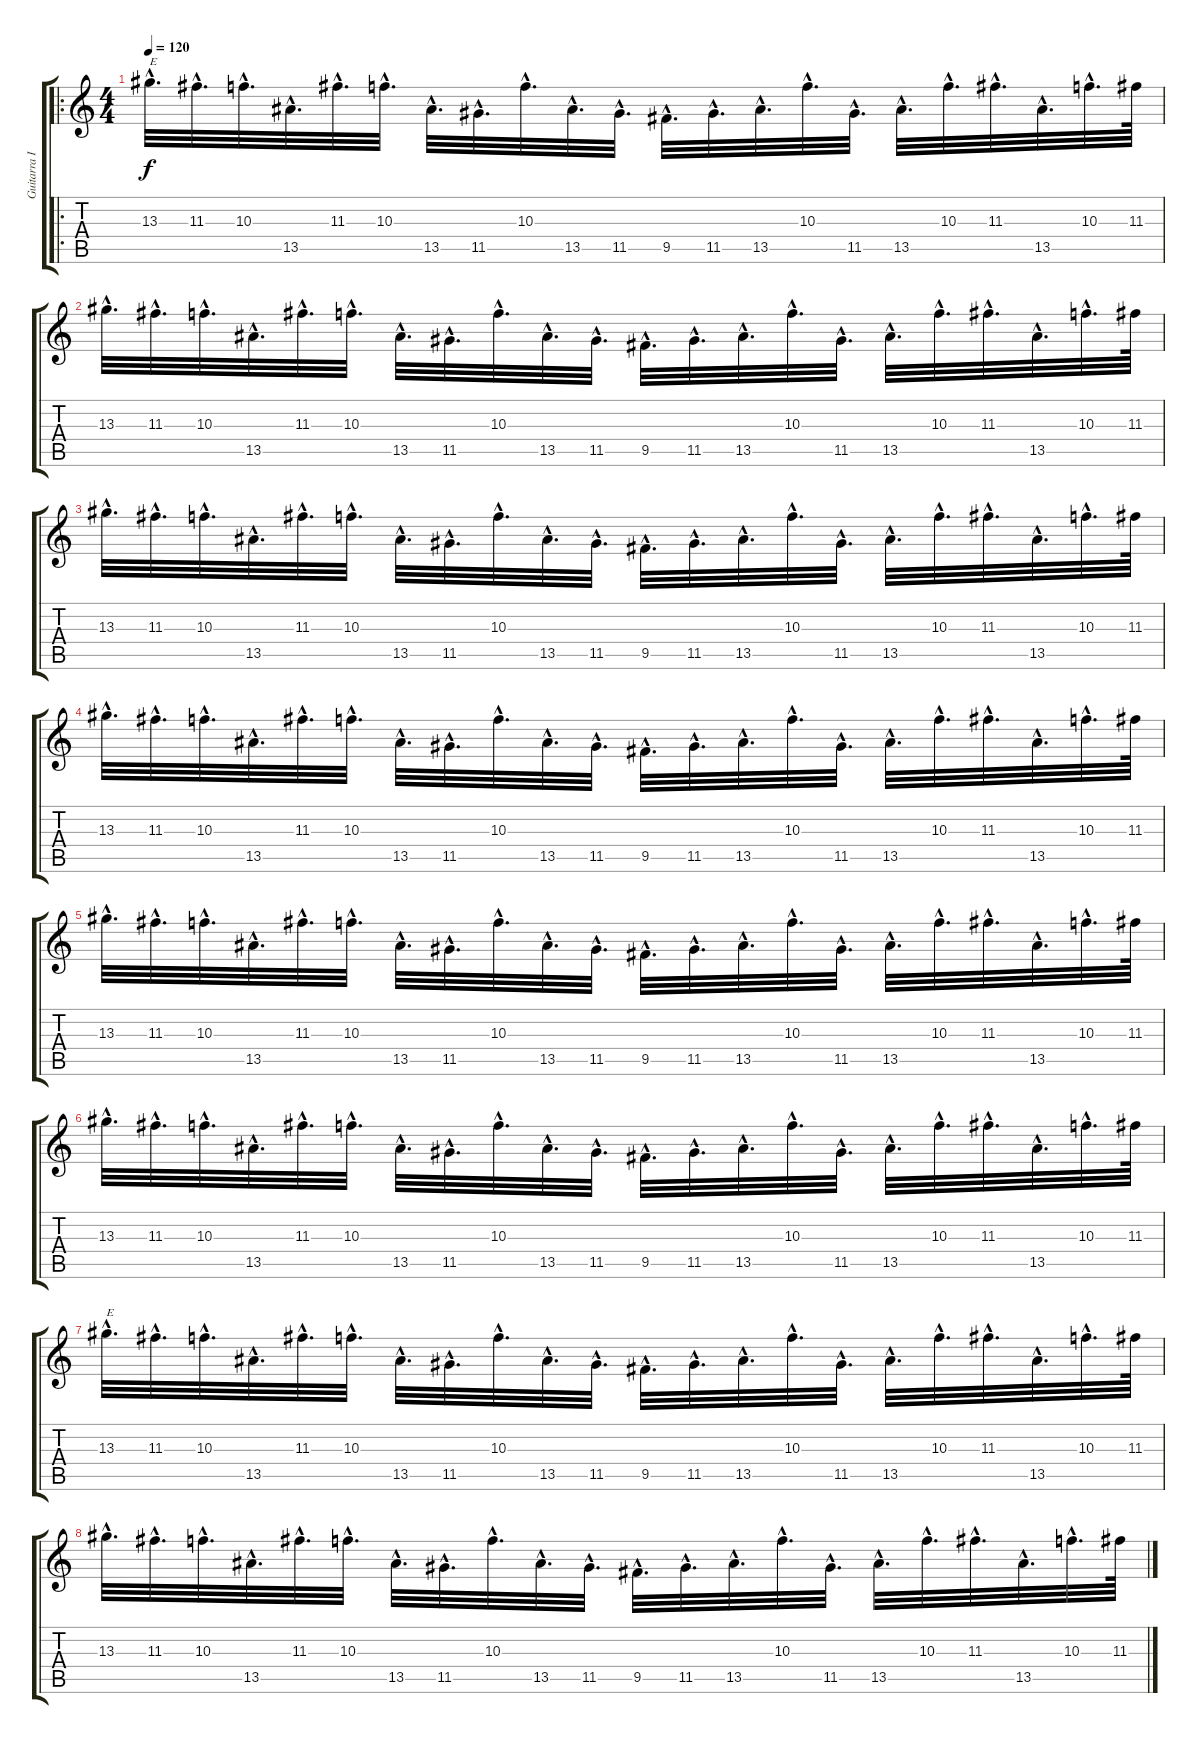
\track ("Guitarra II" "Guitarra I") {instrument distortionguitar}
\staff {score tabs}
\tuning (E4 B3 G3 D3 A2 E2) {hide}
\ro
\ts (4 4)
\tempo 120
\clef g2
\ks c
13.3{hac}.32{d txt "E" dy f} 11.3{hac}.32{d} 10.3{hac}.32{d} 13.5{hac}.32{d} 11.3{hac}.32{d} 10.3{hac}.32{d} 13.5{hac}.32{d} 11.5{hac}.32{d} 10.3{hac}.32{d} 13.5{hac}.32{d} 11.5{hac}.32{d} 9.5{hac}.32{d} 11.5{hac}.32{d} 13.5{hac}.32{d} 10.3{hac}.32{d} 11.5{hac}.32{d} 13.5{hac}.32{d} 10.3{hac}.32{d} 11.3{hac}.32{d} 13.5{hac}.32{d} 10.3{hac}.32{d} 11.3.64 |
13.3{hac}.32{d} 11.3{hac}.32{d} 10.3{hac}.32{d} 13.5{hac}.32{d} 11.3{hac}.32{d} 10.3{hac}.32{d} 13.5{hac}.32{d} 11.5{hac}.32{d} 10.3{hac}.32{d} 13.5{hac}.32{d} 11.5{hac}.32{d} 9.5{hac}.32{d} 11.5{hac}.32{d} 13.5{hac}.32{d} 10.3{hac}.32{d} 11.5{hac}.32{d} 13.5{hac}.32{d} 10.3{hac}.32{d} 11.3{hac}.32{d} 13.5{hac}.32{d} 10.3{hac}.32{d} 11.3.64 |
13.3{hac}.32{d} 11.3{hac}.32{d} 10.3{hac}.32{d} 13.5{hac}.32{d} 11.3{hac}.32{d} 10.3{hac}.32{d} 13.5{hac}.32{d} 11.5{hac}.32{d} 10.3{hac}.32{d} 13.5{hac}.32{d} 11.5{hac}.32{d} 9.5{hac}.32{d} 11.5{hac}.32{d} 13.5{hac}.32{d} 10.3{hac}.32{d} 11.5{hac}.32{d} 13.5{hac}.32{d} 10.3{hac}.32{d} 11.3{hac}.32{d} 13.5{hac}.32{d} 10.3{hac}.32{d} 11.3.64 |
13.3{hac}.32{d} 11.3{hac}.32{d} 10.3{hac}.32{d} 13.5{hac}.32{d} 11.3{hac}.32{d} 10.3{hac}.32{d} 13.5{hac}.32{d} 11.5{hac}.32{d} 10.3{hac}.32{d} 13.5{hac}.32{d} 11.5{hac}.32{d} 9.5{hac}.32{d} 11.5{hac}.32{d} 13.5{hac}.32{d} 10.3{hac}.32{d} 11.5{hac}.32{d} 13.5{hac}.32{d} 10.3{hac}.32{d} 11.3{hac}.32{d} 13.5{hac}.32{d} 10.3{hac}.32{d} 11.3.64 |
13.3{hac}.32{d} 11.3{hac}.32{d} 10.3{hac}.32{d} 13.5{hac}.32{d} 11.3{hac}.32{d} 10.3{hac}.32{d} 13.5{hac}.32{d} 11.5{hac}.32{d} 10.3{hac}.32{d} 13.5{hac}.32{d} 11.5{hac}.32{d} 9.5{hac}.32{d} 11.5{hac}.32{d} 13.5{hac}.32{d} 10.3{hac}.32{d} 11.5{hac}.32{d} 13.5{hac}.32{d} 10.3{hac}.32{d} 11.3{hac}.32{d} 13.5{hac}.32{d} 10.3{hac}.32{d} 11.3.64 |
13.3{hac}.32{d} 11.3{hac}.32{d} 10.3{hac}.32{d} 13.5{hac}.32{d} 11.3{hac}.32{d} 10.3{hac}.32{d} 13.5{hac}.32{d} 11.5{hac}.32{d} 10.3{hac}.32{d} 13.5{hac}.32{d} 11.5{hac}.32{d} 9.5{hac}.32{d} 11.5{hac}.32{d} 13.5{hac}.32{d} 10.3{hac}.32{d} 11.5{hac}.32{d} 13.5{hac}.32{d} 10.3{hac}.32{d} 11.3{hac}.32{d} 13.5{hac}.32{d} 10.3{hac}.32{d} 11.3.64 |
13.3{hac}.32{d txt "E"} 11.3{hac}.32{d} 10.3{hac}.32{d} 13.5{hac}.32{d} 11.3{hac}.32{d} 10.3{hac}.32{d} 13.5{hac}.32{d} 11.5{hac}.32{d} 10.3{hac}.32{d} 13.5{hac}.32{d} 11.5{hac}.32{d} 9.5{hac}.32{d} 11.5{hac}.32{d} 13.5{hac}.32{d} 10.3{hac}.32{d} 11.5{hac}.32{d} 13.5{hac}.32{d} 10.3{hac}.32{d} 11.3{hac}.32{d} 13.5{hac}.32{d} 10.3{hac}.32{d} 11.3.64 |
13.3{hac}.32{d} 11.3{hac}.32{d} 10.3{hac}.32{d} 13.5{hac}.32{d} 11.3{hac}.32{d} 10.3{hac}.32{d} 13.5{hac}.32{d} 11.5{hac}.32{d} 10.3{hac}.32{d} 13.5{hac}.32{d} 11.5{hac}.32{d} 9.5{hac}.32{d} 11.5{hac}.32{d} 13.5{hac}.32{d} 10.3{hac}.32{d} 11.5{hac}.32{d} 13.5{hac}.32{d} 10.3{hac}.32{d} 11.3{hac}.32{d} 13.5{hac}.32{d} 10.3{hac}.32{d} 11.3.64
